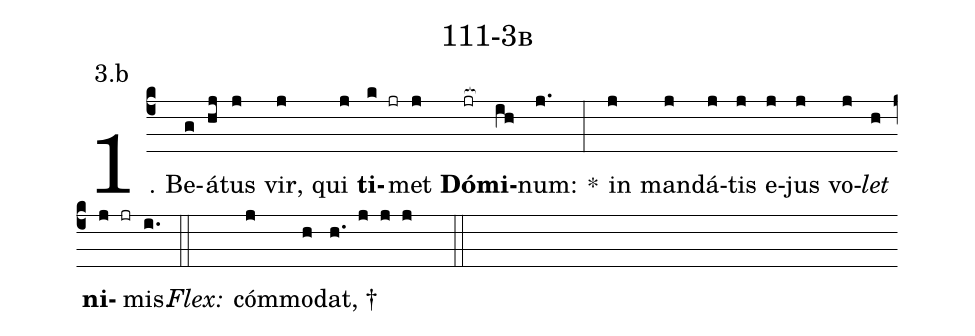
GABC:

name: 111-3b;
annotation: 3.b;
%%
(c4)1. Be(g)á(hj)tus(j) vir,(j) qui(j) <b>ti</b>(k jr)met(j) <b>Dó</b>(jr[ocb:1{])<b>mi</b>(ih[ocb:0}])num:(j.) *(:) in(j) man(j)dá(j)tis(j) e(j)jus(j) vo(j)<i>let</i>(h) <b>ni</b>(j jr)mis.(i.) (::)
<i>Flex:</i>()  cóm(j)mo(h)dat, †(h. j j j  ::)
